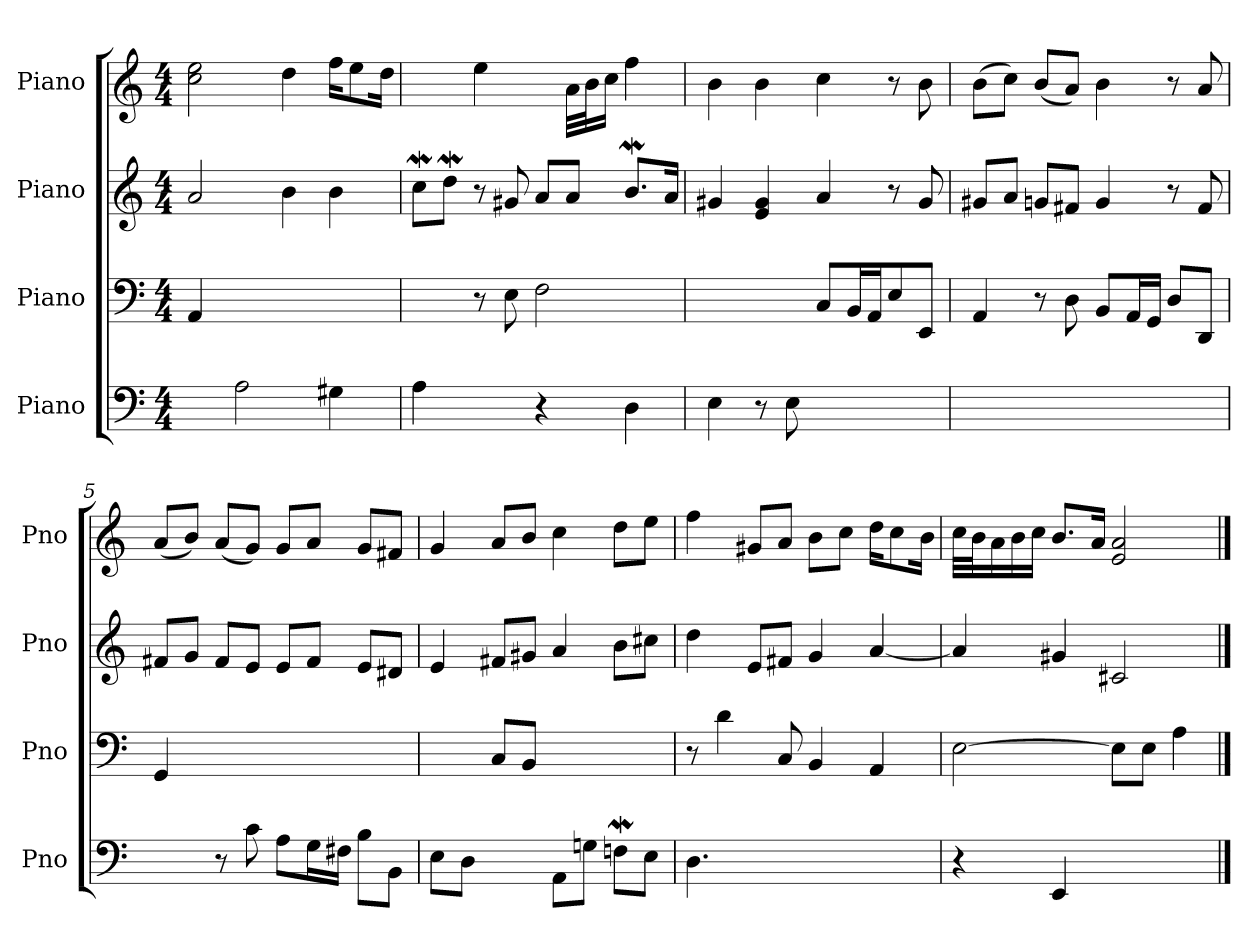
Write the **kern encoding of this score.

**kern	**kern	**kern	**kern
*part4	*part3	*part2	*part1
*staff4	*staff3	*staff2	*staff1
*I"Piano	*I"Piano	*I"Piano	*I"Piano
*I'Pno	*I'Pno	*I'Pno	*I'Pno
*clefF4	*clefF4	*clefG2	*clefG2
*k[]	*k[]	*k[]	*k[]
*M4/4	*M4/4	*M4/4	*M4/4
=1	=1	=1	=1
4ryy	4AA/	2a/	2cc\ 2ee\
2A\	4ryy	.	.
.	2ryy	4b\	4dd\
4G#X\	.	4b\	16ff\KL
.	.	.	8ee\
.	.	.	16dd\Jk
=2	=2	=2	=2
4A\	4ryy	8ccw\L	4ryy
.	.	8ddW\J	.
4ryy	8r	8r	4ee\
.	8E\	8g#X/	.
4r	2F\	8a/L	8ryy
.	.	8a/J	32a\LLL
.	.	.	32b\J
.	.	.	16cc\JJ
4D\	.	8.bW/L	4ff\
.	.	16a/Jk	.
=3	=3	=3	=3
4E\	2ryy	4g#X/	4b\
8r	.	4e/ 4g#/	4b\
8E\	.	.	.
2ryy	8C/L	4a/	4cc\
.	16BB/L	.	.
.	16AA/J	.	.
.	8E/	8r	8r
.	8EE/J	8g#/	8b\
=4	=4	=4	=4
1ryy	4AA/	8g#X/L	(>8b\L
.	.	8a/J	8cc\J)
.	8r	8gn/L	(<8b/L
.	8D\	8f#X/J	8a/J)
.	8BB/L	4g/	4b\
.	16AA/L	.	.
.	16GG/JJ	.	.
.	8D/L	8r	8r
.	8DD/J	8f#/	8a/
!!LO:LB:g=z
=5	=5	=5	=5
4ryy	4GG/	8f#X/L	(<8a/L
.	.	8g/J	8b/J)
8r	4ryy	8f#/L	(<8a/L
8c\	.	8e/J	8g/J)
8A\L	2ryy	8e/L	8g/L
16G\L	.	8f#/J	8a/J
16F#X\JJ	.	.	.
8B\L	.	8e/L	8g/L
8BB\J	.	8d#X/J	8f#X/J
=6	=6	=6	=6
8E\L	4ryy	4e/	4g/
8D\J	.	.	.
4ryy	8C/L	8f#X/L	8a/L
.	8BB/J	8g#X/J	8b/J
8AA\L	2ryy	4a/	4cc\
8Gn\J	.	.	.
8Fnw\L	.	8b\L	8dd\L
8E\J	.	8cc#X\J	8ee\J
=7	=7	=7	=7
4.D\	8r	4dd\	4ff\
.	4d\	.	.
.	.	8e/L	8g#X/L
8ryy	8C/	8f#X/J	8a/J
2ryy	4BB/	4g/	8b\L
.	.	.	8cc\J
.	4AA/	[4a/	16dd\KL
.	.	.	8cc\
.	.	.	16b\Jk
=8	=8	=8	=8
4r	[2E\	4a/]	32cc\LLL
.	.	.	32b\J
.	.	.	16a\
.	.	.	16b\
.	.	.	16cc\JJ
4EE/	.	4g#X/	8.b/L
.	.	.	16a/Jk
2ryy	8E\L]	2c#X/	2e/ 2a/
.	8E\J	.	.
.	4A\	.	.
==	==	==	==
*-	*-	*-	*-
